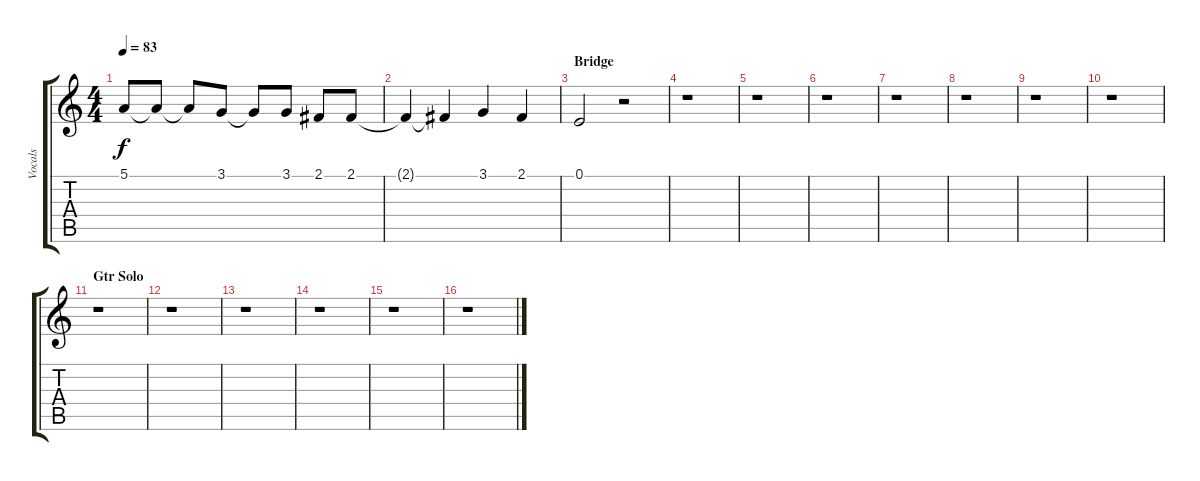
\track ("Vocals" "Vocals") {instrument violin}
\staff {score tabs}
\tuning (E4 B3 G3 D3 A2 E2) {hide}
\ts (4 4)
\tempo 83
\clef g2
\ks c
5.1{t}.8{dy f} 5.1{t}.8 5.1{t}.8 3.1.8 3.1{t}.8 3.1.8 2.1.8 2.1.8 |
2.1{t}.4 2.1{t}.4 3.1.4 2.1.4 |
\section ("" "Bridge")
0.1.2 r.2 |
r.1 |
r.1 |
r.1 |
r.1 |
r.1 |
r.1 |
r.1 |
\section ("" "Gtr Solo")
r.1 |
r.1 |
r.1 |
r.1 |
r.1 |
r.1
